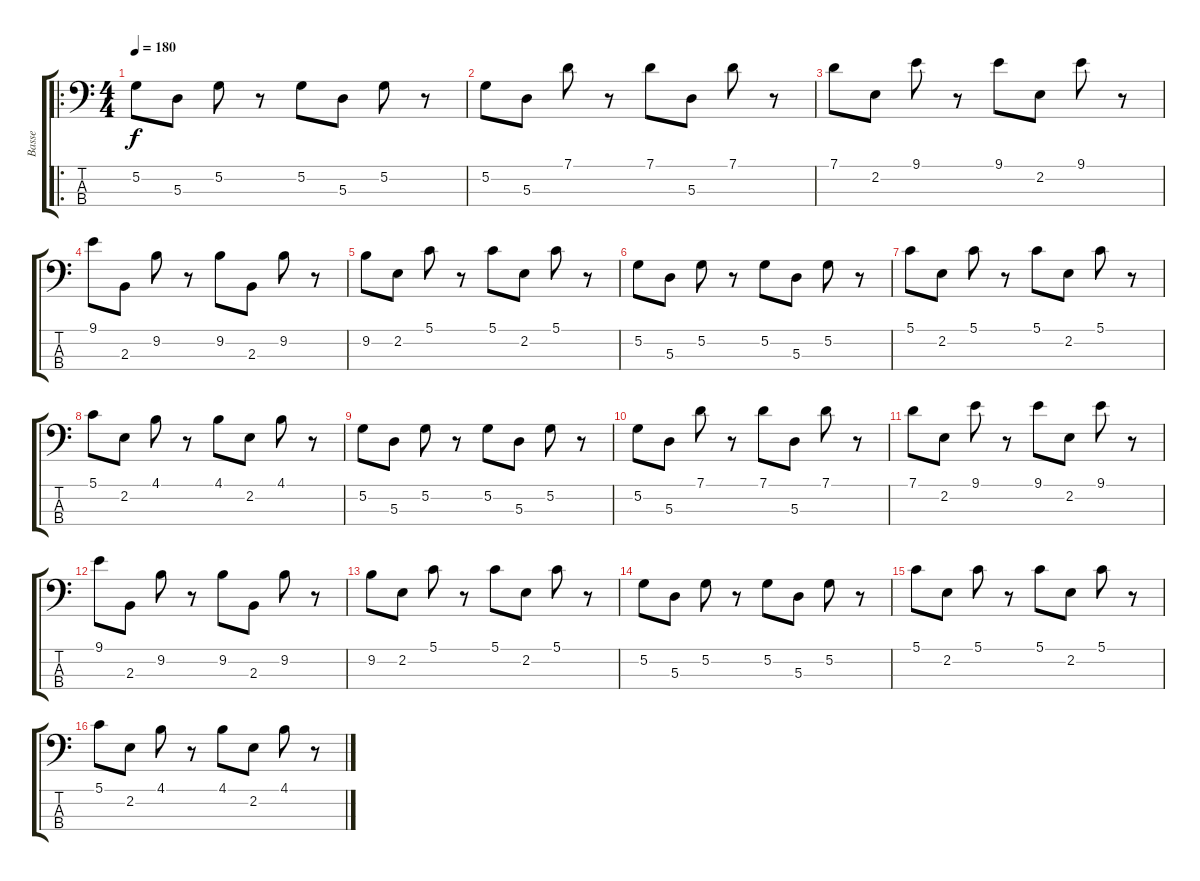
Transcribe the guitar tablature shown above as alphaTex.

\track ("Basse" "Basse") {instrument fretlessbass}
\staff {score tabs}
\tuning (G2 D2 A1 E1) {hide}
\ro
\ts (4 4)
\tempo 180
\clef f4
\ks c
5.2.8{dy f} 5.3.8 5.2.8 r.8 5.2.8 5.3.8 5.2.8 r.8 |
5.2.8 5.3.8 7.1.8 r.8 7.1.8 5.3.8 7.1.8 r.8 |
7.1.8 2.2.8 9.1.8 r.8 9.1.8 2.2.8 9.1.8 r.8 |
9.1.8 2.3.8 9.2.8 r.8 9.2.8 2.3.8 9.2.8 r.8 |
9.2.8 2.2.8 5.1.8 r.8 5.1.8 2.2.8 5.1.8 r.8 |
5.2.8 5.3.8 5.2.8 r.8 5.2.8 5.3.8 5.2.8 r.8 |
5.1.8 2.2.8 5.1.8 r.8 5.1.8 2.2.8 5.1.8 r.8 |
5.1.8 2.2.8 4.1.8 r.8 4.1.8 2.2.8 4.1.8 r.8 |
5.2.8 5.3.8 5.2.8 r.8 5.2.8 5.3.8 5.2.8 r.8 |
5.2.8 5.3.8 7.1.8 r.8 7.1.8 5.3.8 7.1.8 r.8 |
7.1.8 2.2.8 9.1.8 r.8 9.1.8 2.2.8 9.1.8 r.8 |
9.1.8 2.3.8 9.2.8 r.8 9.2.8 2.3.8 9.2.8 r.8 |
9.2.8 2.2.8 5.1.8 r.8 5.1.8 2.2.8 5.1.8 r.8 |
5.2.8 5.3.8 5.2.8 r.8 5.2.8 5.3.8 5.2.8 r.8 |
5.1.8 2.2.8 5.1.8 r.8 5.1.8 2.2.8 5.1.8 r.8 |
5.1.8 2.2.8 4.1.8 r.8 4.1.8 2.2.8 4.1.8 r.8
